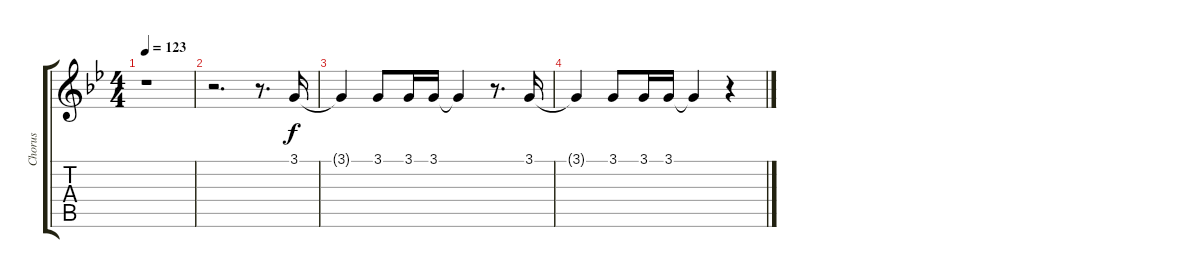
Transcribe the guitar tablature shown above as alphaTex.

\track ("Chorus" "Chorus") {instrument sopranosax}
\staff {score tabs}
\tuning (E4 B3 G3 D3 A2 E2) {hide}
\ts (4 4)
\tempo 123
\clef g2
\ks gminor
r.1{dy f} |
r.2{d} r.8{d} 3.1.16 |
3.1{t}.4 3.1.8 3.1.16 3.1.16 3.1{t}.4 r.8{d} 3.1.16 |
3.1{t}.4 3.1.8 3.1.16 3.1.16 3.1{t}.4 r.4
